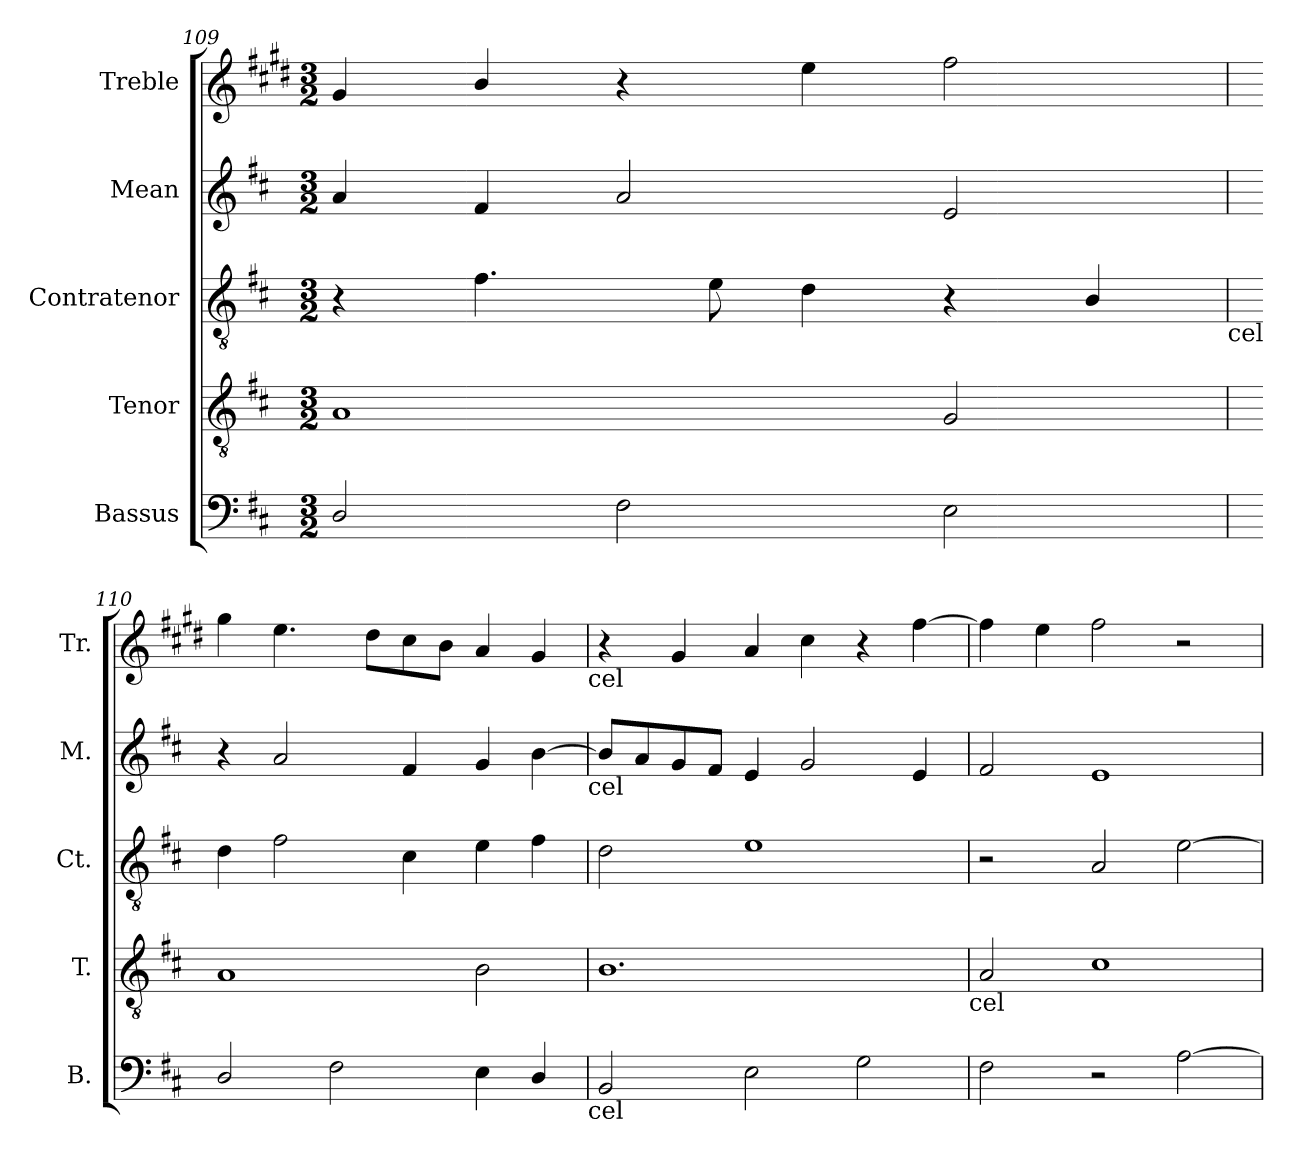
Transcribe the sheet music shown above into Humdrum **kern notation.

**kern	**kern	**kern	**kern	**kern
*part5	*part4	*part3	*part2	*part1
*staff5	*staff4	*staff3	*staff2	*staff1
*I"Bassus	*I"Tenor	*I"Contratenor	*I"Mean	*I"Treble
*I'B.	*I'T.	*I'Ct.	*I'M.	*I'Tr.
*clefF4	*clefGv2	*clefGv2	*clefG2	*clefG2
*ITrd7c12	*	*	*	*ITrd1c2
*k[f#c#]	*k[f#c#]	*k[f#c#]	*k[f#c#]	*k[f#c#]
*D:	*D:	*D:	*D:	*D:
*M3/2	*M3/2	*M3/2	*M3/2	*M3/2
=109	=109	=109	=109	=109
2DD/	1A	4r	4a/	4f#/
.	.	4.f#\	4f#/	4a/
2FF#\	.	.	2a/	4r
.	.	8e\	.	.
.	.	4d\	.	4dd\
2EE\	2G/	4r	2e/	2ee\
.	.	4B/	.	.
!	!	!LO:TX:b:t=cel	!	!
=110	=110	=110	=110	=110
2DD/	1A	4d\	4r	4ff#\
.	.	2f#\	2a/	4.dd\
2FF#\	.	.	.	.
.	.	.	.	8cc#\L
.	.	4c#\	4f#/	8b\
.	.	.	.	8a\J
4EE\	2B\	4e\	4g/	4g/
4DD/	.	4f#\	[<4b\	4f#/
!	!	!	!	!LO:TX:b:t=cel
!	!	!	!LO:TX:b:t=cel	!
!LO:TX:b:t=cel	!	!	!	!
!!LO:LB:g=z
=111	=111	=111	=111	=111
2BBB/	1.B	2d\	8b/L]	4r
.	.	.	8a/	.
.	.	.	8g/	4f#/
.	.	.	8f#/J	.
2EE\	.	1e	4e/	4g/
.	.	.	2g/	4b\
2GG\	.	.	.	4r
.	.	.	4e/	[>4ee\
!	!LO:TX:b:t=cel	!	!	!
=112	=112	=112	=112	=112
2FF#\	2A/	2r	2f#/	4ee\]
.	.	.	.	4dd\
2r	1c#	2A/	1e	2ee\
[>2AA\	.	[>2e\	.	2r
=	=	=	=	=
*-	*-	*-	*-	*-
